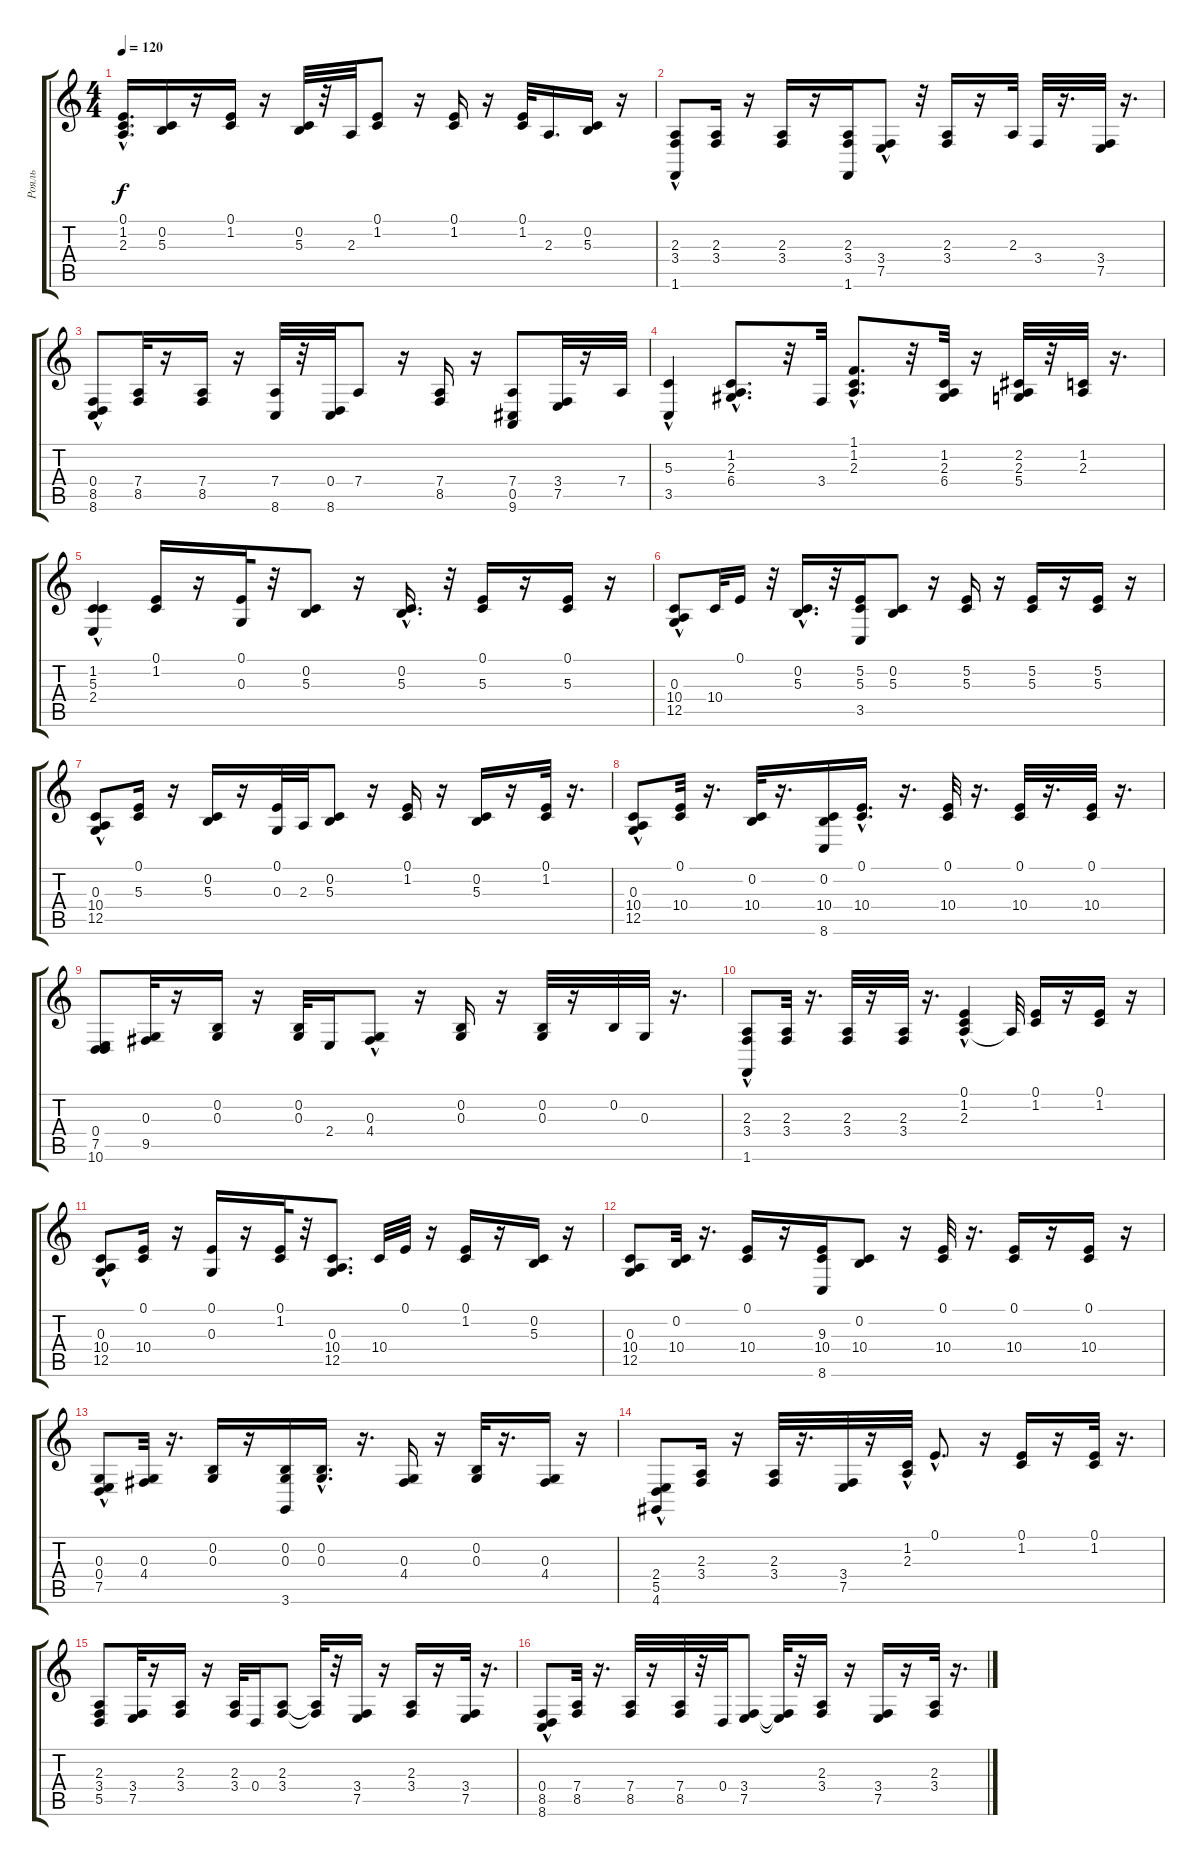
\track ("Рояль" "Рояль") {instrument acousticgrandpiano}
\staff {score tabs}
\tuning (E4 B3 G3 D3 A2 E2) {hide}
\ts (4 4)
\tempo 120
\clef g2
\ks c
(0.1 1.2 2.3{hac}).16{d dy f} (0.2 5.3).16 r.16 (0.1 1.2).16 r.16 (0.2 5.3).32 r.32 2.3.32 (0.1 1.2).8 r.16 (0.1 1.2).16 r.16 (0.1 1.2).32 2.3.16{d} (0.2 5.3).16 r.16 |
(2.3{hac} 3.4{hac} 1.6).8 (2.3 3.4).16 r.16 (2.3 3.4).16 r.16 (2.3 3.4 1.6).16 (3.4 7.5{hac}).8 r.32 (2.3 3.4).16 r.16 2.3.32 3.4.32 r.16{d} (3.4 7.5).32 r.16{d} |
(0.4{hac} 8.5 8.6).8 (7.4 8.5).32 r.16 (7.4 8.5).16 r.16 (7.4 8.6).32 r.32 (0.4 8.6).32 7.4.8 r.16 (7.4 8.5).16 r.16 (7.4 0.5 9.6).8 (3.4 7.5).32 r.16 7.4.32 |
(5.3{hac} 3.5{hac}).4 (1.2{hac} 2.3{hac} 6.4{hac}).8{d} r.32 3.4.32 (1.1 1.2{hac} 2.3).8{d} r.32 (1.2 2.3 6.4).32 r.16 (2.2 2.3 5.4).32 r.32 (1.2 2.3).32 r.16{d} |
(1.2{hac} 5.3{hac} 2.4{hac}).4 (0.1 1.2).16 r.16 (0.1 0.3).32 r.32 (0.2 5.3).8 r.16 (0.2 5.3{hac}).16{d} r.32 (0.1 5.3).16 r.16 (0.1 5.3).16 r.16 |
(0.3{hac} 10.4 12.5).8 10.4.32 0.1.16 r.32 (0.2{hac} 5.3{hac}).16{d} r.32 (5.2 5.3 3.5).16 (0.2 5.3).8 r.16 (5.2 5.3).16 r.16 (5.2 5.3).16 r.16 (5.2 5.3).16 r.16 |
(0.3 10.4 12.5{hac}).8 (0.1 5.3).16 r.16 (0.2 5.3).16 r.16 (0.1 0.3).32 2.3.32 (0.2 5.3).8 r.16 (0.1 1.2).16 r.16 (0.2 5.3).16 r.16 (0.1 1.2).32 r.16{d} |
(0.3 10.4 12.5{hac}).8 (0.1 10.4).32 r.16{d} (0.2 10.4).32 r.16{d} (0.2 10.4 8.6).16 (0.1{hac} 10.4{hac}).16{d} r.16{d} (0.1 10.4).32 r.16{d} (0.1 10.4).32 r.16{d} (0.1 10.4).32 r.16{d} |
(0.4 7.5 10.6).8 (0.3 9.5).32 r.16 (0.2 0.3).16 r.16 (0.2 0.3).32 2.4.16 (0.3 4.4{hac}).8 r.16 (0.2 0.3).16 r.16 (0.2 0.3).32 r.16 0.2.32 0.3.32 r.16{d} |
(2.3 3.4 1.6{hac}).8 (2.3 3.4).32 r.16{d} (2.3 3.4).32 r.16 (2.3 3.4).32 r.16{d} (0.1{hac} 1.2{hac} 2.3).4 2.3{t}.32 (0.1 1.2).16 r.16 (0.1 1.2).16 r.16 |
(0.3 10.4 12.5{hac}).8 (0.1 10.4).16 r.16 (0.1 0.3).16 r.16 (0.1 1.2).32 r.32 (0.3 10.4 12.5).8{d} 10.4.32 0.1.32 r.16 (0.1 1.2).16 r.16 (0.2 5.3).16 r.16 |
(0.3 10.4 12.5).8 (0.2 10.4).32 r.16{d} (0.1 10.4).16 r.16 (9.3 10.4 8.6).16 (0.2 10.4).8 r.16 (0.1 10.4).32 r.16{d} (0.1 10.4).16 r.16 (0.1 10.4).16 r.16 |
(0.3 0.4 7.5{hac}).8 (0.3 4.4).32 r.16{d} (0.2 0.3).16 r.16 (0.2 0.3 3.6).16 (0.2{hac} 0.3{hac}).16{d} r.16{d} (0.3 4.4).16 r.16 (0.2 0.3).32 r.16{d} (0.3 4.4).16 r.16 |
(2.4 5.5{hac} 4.6).8 (2.3 3.4).16 r.16 (2.3 3.4).32 r.16{d} (3.4 7.5).32 r.16 (1.2{hac} 2.3{hac}).32 0.1{hac}.8{d} r.16 (0.1 1.2).16 r.16 (0.1 1.2).32 r.16{d} |
(2.3 3.4 5.5).8 (3.4 7.5).32 r.16 (2.3 3.4).16 r.16 (2.3 3.4).32 0.4.16 (2.3 3.4).8 (2.3{t} 3.4{t}).32 r.32 (3.4 7.5).16 r.16 (2.3 3.4).16 r.16 (3.4 7.5).32 r.16{d} |
(0.4{hac} 8.5 8.6).8 (7.4 8.5).32 r.16{d} (7.4 8.5).32 r.16 (7.4 8.5).32 r.32 0.4.32 (3.4 7.5).8 (3.4{t} 7.5{t}).32 r.32 (2.3 3.4).16 r.16 (3.4 7.5).16 r.16 (2.3 3.4).32 r.16{d}
